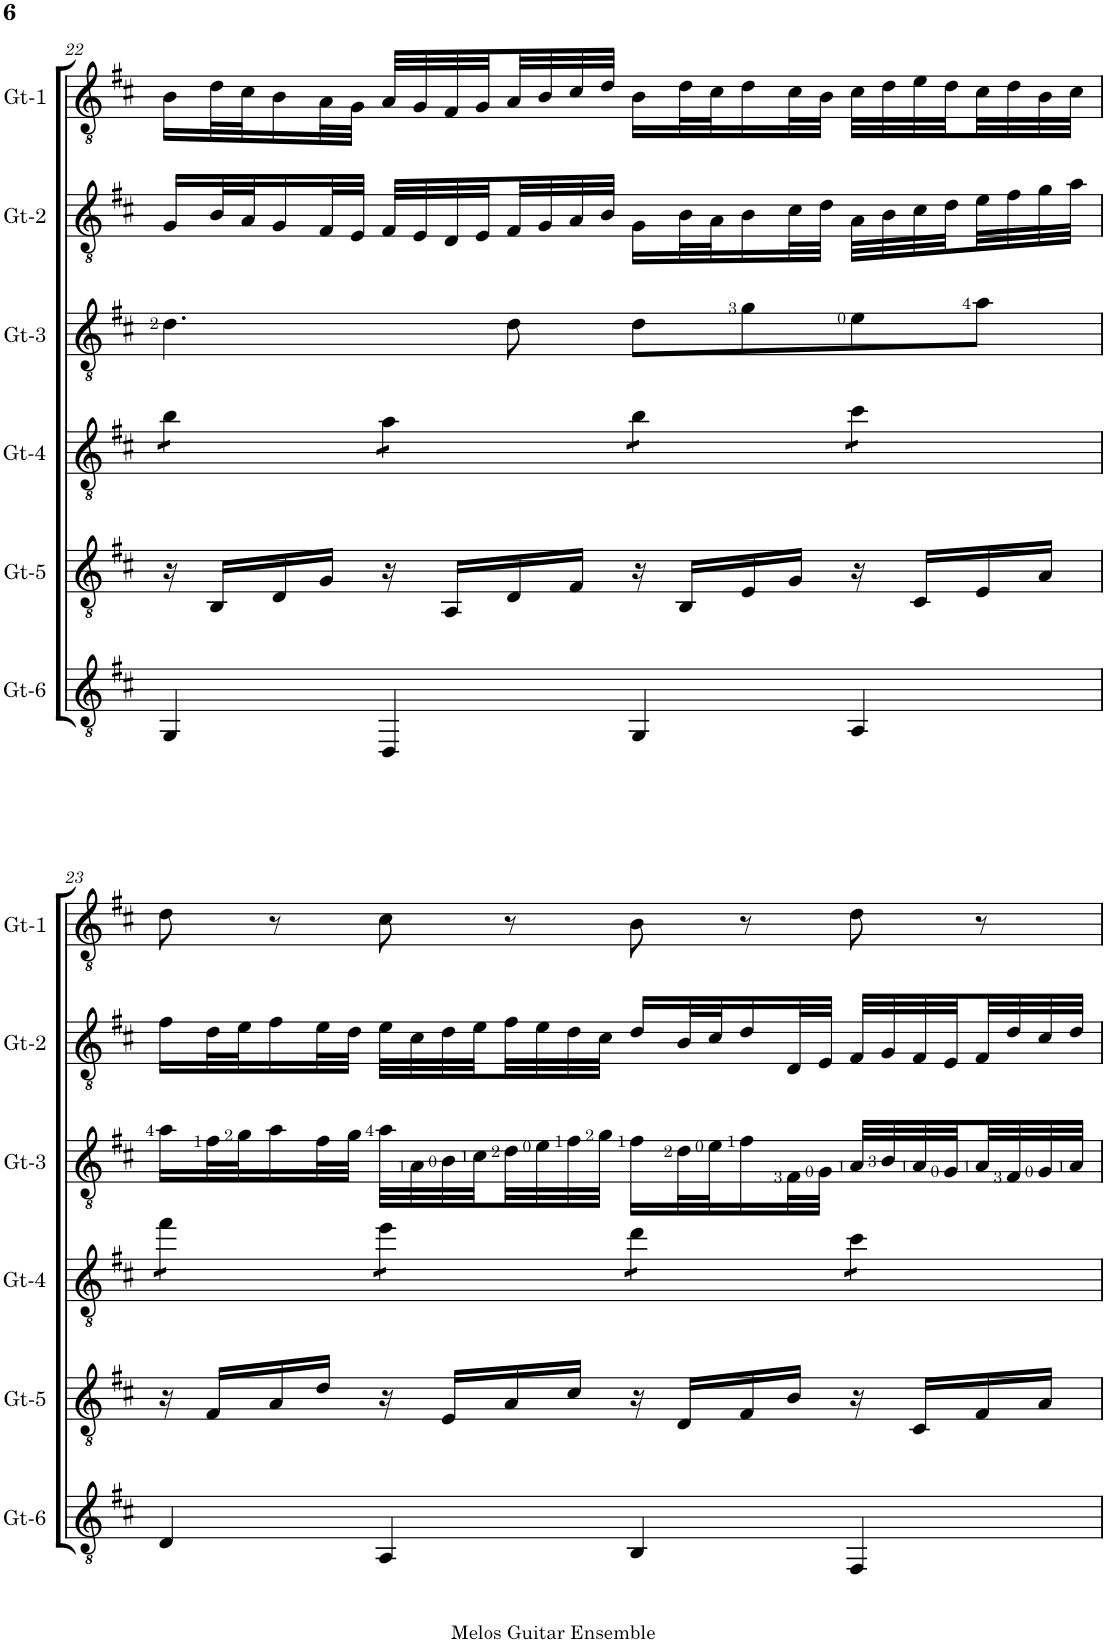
**kern	**kern	**kern	**kern	**kern	**kern
*part6	*part5	*part4	*part3	*part2	*part1
*staff6	*staff5	*staff4	*staff3	*staff2	*staff1
*I"Gt-6	*I"Gt-5	*I"Gt-4	*I"Gt-3	*I"Gt-2	*I"Gt-1
*I'Gt-6	*I'Gt-5	*I'Gt-4	*I'Gt-3	*I'Gt-2	*I'Gt-1
!!LO:PB:g=z
*clefGv2	*clefGv2	*clefGv2	*clefGv2	*clefGv2	*clefGv2
*k[f#c#]	*k[f#c#]	*k[f#c#]	*k[f#c#]	*k[f#c#]	*k[f#c#]
*M4/4	*M4/4	*M4/4	*M4/4	*M4/4	*M4/4
=22	=22	=22	=22	=22	=22
*	*	*tremolo	*	*	*
4GG/	16r	8b\L	4.d\	16G/LL	16B\LL
.	16BB/LL	.	.	32B/L	32d\L
.	.	.	.	32A/J	32c#\J
.	16D/	8b\J	.	16G/	16B\
.	16G/JJ	.	.	32F#/L	32A\L
.	.	.	.	32E/JJJ	32G\JJJ
4DD/	16r	8a\L	.	32F#/LLL	32A/LLL
.	.	.	.	32E/	32G/
.	16AA/LL	.	.	32D/	32F#/
.	.	.	.	32E/	32G/
.	16D/	8a\J	8d\	32F#/	32A/
.	.	.	.	32G/	32B/
.	16F#/JJ	.	.	32A/	32c#/
.	.	.	.	32B/JJJ	32d/JJJ
4GG/	16r	8b\L	8d\L	16G\LL	16B\LL
.	16BB/LL	.	.	32B\L	32d\L
.	.	.	.	32A\J	32c#\J
.	16E/	8b\J	8g\	16B\	16d\
.	16G/JJ	.	.	32c#\L	32c#\L
.	.	.	.	32d\JJJ	32B\JJJ
4AA/	16r	8cc#\L	8e\	32A\LLL	32c#\LLL
.	.	.	.	32B\	32d\
.	16C#/LL	.	.	32c#\	32e\
.	.	.	.	32d\	32d\
.	16E/	8cc#\J	8a\J	32e\	32c#\
.	.	.	.	32f#\	32d\
.	16A/JJ	.	.	32g\	32B\
.	.	.	.	32a\JJJ	32c#\JJJ
!!LO:LB:g=z
=23	=23	=23	=23	=23	=23
4D/	16r	8ff#\L	16a\LL	16f#\LL	8d\
.	16F#/LL	.	32f#\L	32d\L	.
.	.	.	32g\J	32e\J	.
.	16A/	8ff#\J	16a\	16f#\	8r
.	16d/JJ	.	32f#\L	32e\L	.
.	.	.	32g\JJJ	32d\JJJ	.
4AA/	16r	8ee\L	32a\LLL	32e\LLL	8c#\
.	.	.	32A\	32c#\	.
.	16E/LL	.	32B\	32d\	.
.	.	.	32c#\	32e\	.
.	16A/	8ee\J	32d\	32f#\	8r
.	.	.	32e\	32e\	.
.	16c#/JJ	.	32f#\	32d\	.
.	.	.	32g\JJJ	32c#\JJJ	.
4BB/	16r	8dd\L	16f#\LL	16d/LL	8B\
.	16D/LL	.	32d\L	32B/L	.
.	.	.	32e\J	32c#/J	.
.	16F#/	8dd\J	16f#\	16d/	8r
.	16B/JJ	.	32F#\L	32D/L	.
.	.	.	32G\JJJ	32E/JJJ	.
4FF#/	16r	8cc#\L	32A/LLL	32F#/LLL	8d\
.	.	.	32B/	32G/	.
.	16C#/LL	.	32A/	32F#/	.
.	.	.	32G/	32E/	.
.	16F#/	8cc#\J	32A/	32F#/	8r
*	*	*Xtremolo	*	*	*
.	.	.	32F#/	32d/	.
.	16A/JJ	.	32G/	32c#/	.
.	.	.	32A/JJJ	32d/JJJ	.
=	=	=	=	=	=
*-	*-	*-	*-	*-	*-
